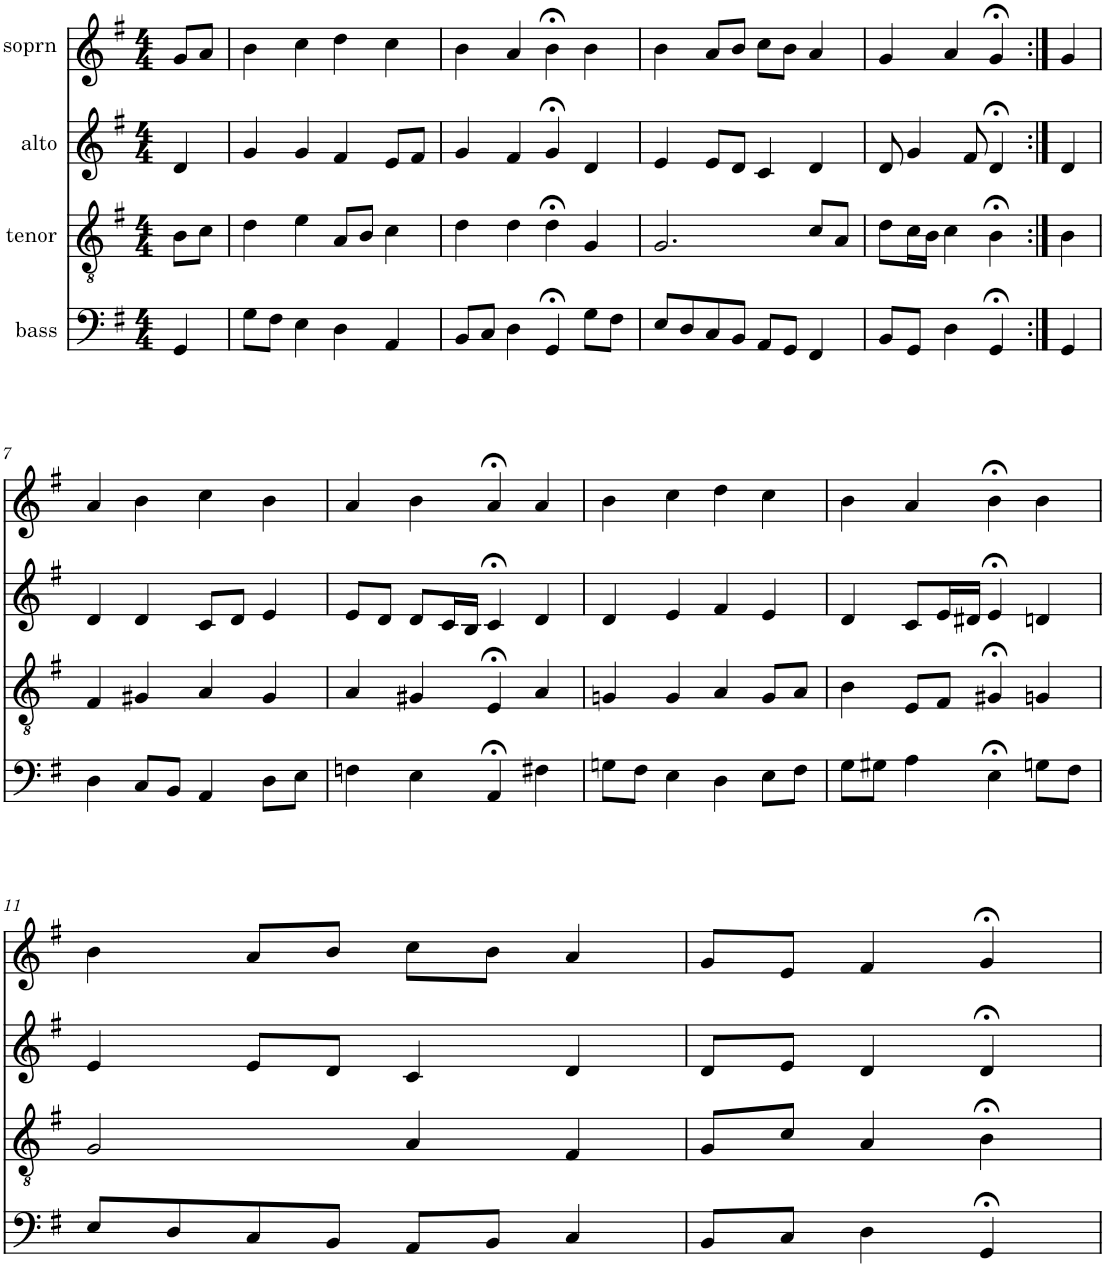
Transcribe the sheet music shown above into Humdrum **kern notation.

**kern	**kern	**kern	**kern
*part4	*part3	*part2	*part1
*staff4	*staff3	*staff2	*staff1
*I"bass	*I"tenor	*I"alto	*I"soprn
*clefF4	*clefGv2	*clefG2	*clefG2
*k[f#]	*k[f#]	*k[f#]	*k[f#]
*G:	*G:	*G:	*G:
*M4/4	*M4/4	*M4/4	*M4/4
=1	=1	=1	=1
4GG/	8B\L	4d/	8g/L
.	8c\J	.	8a/J
=2	=2	=2	=2
8G\L	4d\	4g/	4b\
8F#\J	.	.	.
4E\	4e\	4g/	4cc\
4D\	8A/L	4f#/	4dd\
.	8B/J	.	.
4AA/	4c\	8e/L	4cc\
.	.	8f#/J	.
=3	=3	=3	=3
8BB/L	4d\	4g/	4b\
8C/J	.	.	.
4D\	4d\	4f#/	4a/
4GG;</	4d;<\	4g;</	4b;<\
8G\L	4G/	4d/	4b\
8F#\J	.	.	.
=4	=4	=4	=4
8E/L	2.G/	4e/	4b\
8D/	.	.	.
8C/	.	8e/L	8a/L
8BB/J	.	8d/J	8b/J
8AA/L	.	4c/	8cc\L
8GG/J	.	.	8b\J
4FF#/	8c/L	4d/	4a/
.	8A/J	.	.
=5	=5	=5	=5
8BB/L	8d\L	8d/	4g/
8GG/J	16c\L	4g/	.
.	16B\JJ	.	.
4D\	4c\	.	4a/
.	.	8f#/	.
4GG;</	4B;<\	4d;</	4g;</
=6:|!	=6:|!	=6:|!	=6:|!
4GG/	4B\	4d/	4g/
!!LO:LB:g=z
=7	=7	=7	=7
4D\	4F#/	4d/	4a/
8C/L	4G#X/	4d/	4b\
8BB/J	.	.	.
4AA/	4A/	8c/L	4cc\
.	.	8d/J	.
8D\L	4G#/	4e/	4b\
8E\J	.	.	.
=8	=8	=8	=8
4Fn\	4A/	8e/L	4a/
.	.	8d/J	.
4E\	4G#X/	8d/L	4b\
.	.	16c/L	.
.	.	16B/JJ	.
4AA;</	4E;</	4c;</	4a;</
4F#X\	4A/	4d/	4a/
=9	=9	=9	=9
8Gn\L	4Gn/	4d/	4b\
8F#\J	.	.	.
4E\	4G/	4e/	4cc\
4D\	4A/	4f#/	4dd\
8E\L	8G/L	4e/	4cc\
8F#\J	8A/J	.	.
=10	=10	=10	=10
8G\L	4B\	4d/	4b\
8G#X\J	.	.	.
4A\	8E/L	8c/L	4a/
.	8F#/J	16e/L	.
.	.	16d#X/JJ	.
4E;<\	4G#X;</	4e;</	4b;<\
8Gn\L	4Gn/	4dn/	4b\
8F#\J	.	.	.
!!LO:LB:g=z
=11	=11	=11	=11
8E/L	2G/	4e/	4b\
8D/	.	.	.
8C/	.	8e/L	8a/L
8BB/J	.	8d/J	8b/J
8AA/L	4A/	4c/	8cc\L
8BB/J	.	.	8b\J
4C/	4F#/	4d/	4a/
=12	=12	=12	=12
8BB/L	8G/L	8d/L	8g/L
8C/J	8c/J	8e/J	8e/J
4D\	4A/	4d/	4f#/
4GG;</	4B;<\	4d;</	4g;</
=	=	=	=
*-	*-	*-	*-
